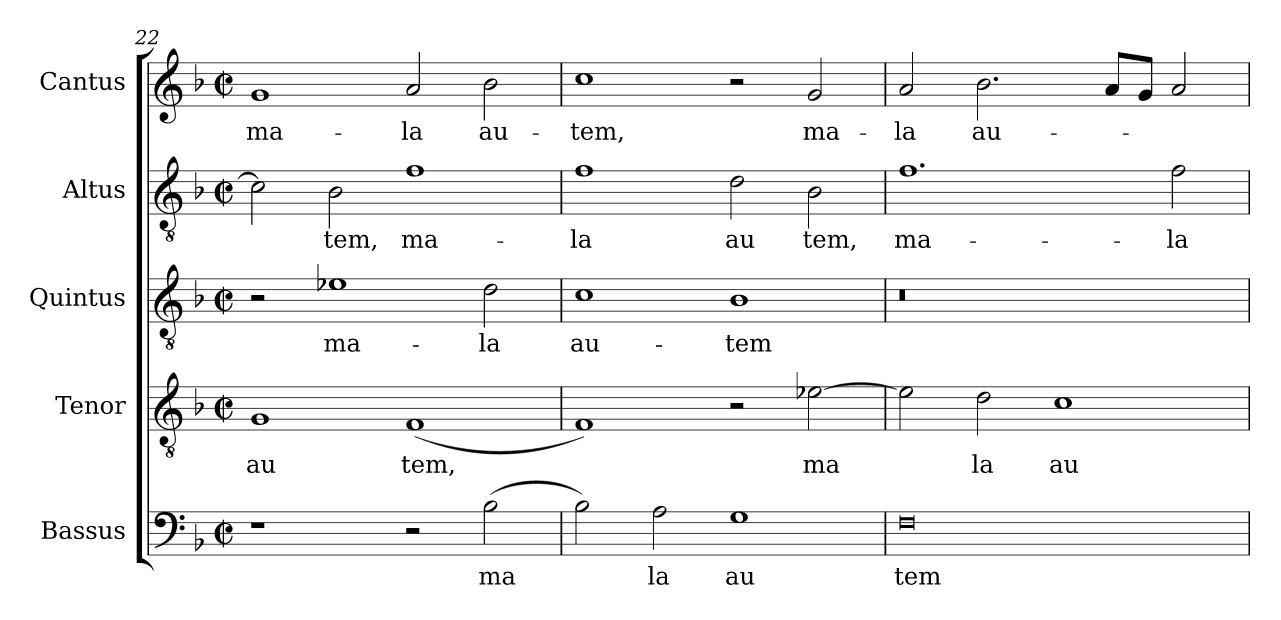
**kern	**text	**kern	**text	**kern	**text	**kern	**text	**kern	**text
*part5	*part5	*part4	*part4	*part3	*part3	*part2	*part2	*part1	*part1
*staff5	*staff5	*staff4	*staff4	*staff3	*staff3	*staff2	*staff2	*staff1	*staff1
*I"Bassus	*	*I"Tenor	*	*I"Quintus	*	*I"Altus	*	*I"Cantus	*
*clefF4	*	*clefGv2	*	*clefGv2	*	*clefGv2	*	*clefG2	*
*k[b-]	*	*k[b-]	*	*k[b-]	*	*k[b-]	*	*k[b-]	*
*F:	*	*F:	*	*F:	*	*F:	*	*F:	*
*M2/2	*	*M2/2	*	*M2/2	*	*M2/2	*	*M2/2	*
*met(c|)	*	*met(c|)	*	*met(c|)	*	*met(c|)	*	*met(c|)	*
=22	=22	=22	=22	=22	=22	=22	=22	=22	=22
!	!	!	!LO:LY:b:cj	!	!	!	!	!	!LO:LY:b:cj
1r	.	1G	au	2r	.	2c\]	.	1g	ma-
!	!	!	!	!	!LO:LY:b:cj	!	!LO:LY:b:cj	!	!
.	.	.	.	1e-X	ma-	2B-\	-tem,	.	.
!	!	!	!LO:LY:b	!	!	!	!LO:LY:b:cj	!	!LO:LY:b:cj
2r	.	(<1F	tem,	.	.	1f	ma-	2a/	-la
!	!LO:LY:b	!	!	!	!LO:LY:b:cj	!	!	!	!LO:LY:b:cj
(>2B-\	ma	.	.	2d\	-la	.	.	2b-\	au-
=23	=23	=23	=23	=23	=23	=23	=23	=23	=23
!	!	!	!	!	!LO:LY:b:cj	!	!LO:LY:b:cj	!	!LO:LY:b:cj
2B-\)	.	1F)	.	1c	au-	1f	-la	1cc	-tem,
!	!LO:LY:b:cj	!	!	!	!	!	!	!	!
2A\	la	.	.	.	.	.	.	.	.
!	!LO:LY:b:cj	!	!	!	!LO:LY:b:cj	!	!LO:LY:b:cj	!	!
1G	au	2r	.	1B-	-tem	2d\	au	2r	.
!	!	!	!LO:LY:b	!	!	!	!LO:LY:b:cj	!	!LO:LY:b:cj
.	.	[>2e-X\	ma	.	.	2B-\	tem,	2g/	ma-
=24	=24	=24	=24	=24	=24	=24	=24	=24	=24
!	!LO:LY:b:cj	!	!	!	!	!	!LO:LY:b:cj	!	!LO:LY:b:cj
0F	tem	2e-\]	.	0r	.	1.f	ma-	2a/	-la
!	!	!	!LO:LY:b:cj	!	!	!	!	!	!LO:LY:b
.	.	2d\	la	.	.	.	.	2.b-\	au-
!	!	!	!LO:LY:b:cj	!	!	!	!	!	!
.	.	1c	au	.	.	.	.	.	.
.	.	.	.	.	.	.	.	8a/L	.
.	.	.	.	.	.	.	.	8g/J	.
!	!	!	!	!	!	!	!LO:LY:b:cj	!	!
.	.	.	.	.	.	2f\	-la	2a/	.
=	=	=	=	=	=	=	=	=	=
*-	*-	*-	*-	*-	*-	*-	*-	*-	*-
